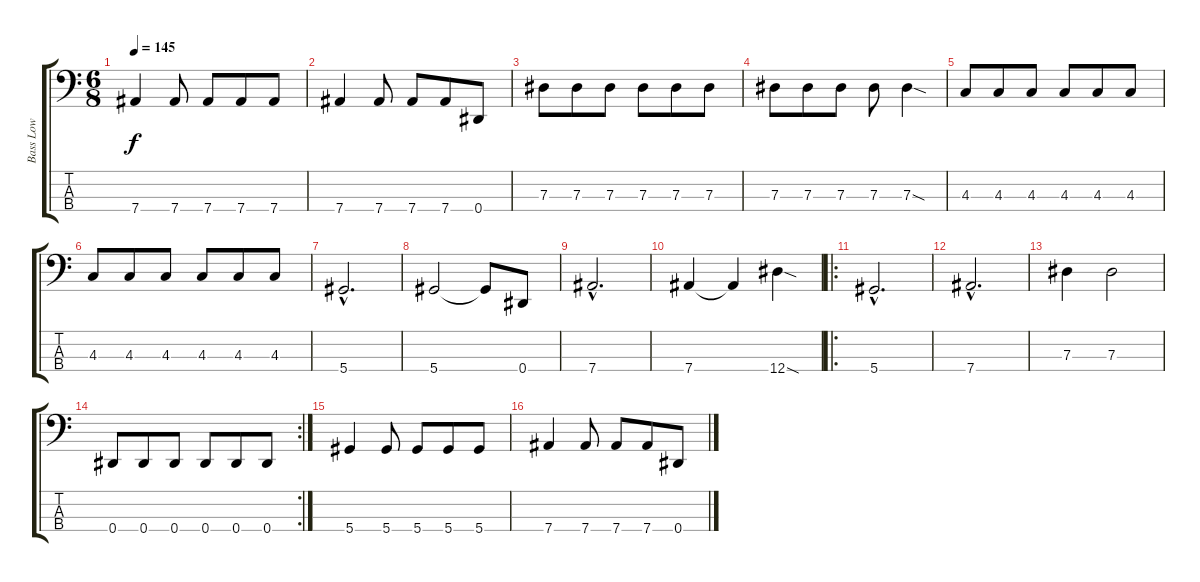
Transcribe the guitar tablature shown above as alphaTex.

\track ("Bass Low" "Bass Low") {instrument electricbassfinger}
\staff {score tabs}
\tuning (Gb2 Db2 Ab1 Eb1) {hide}
\ts (6 8)
\tempo 145
\clef f4
\ks c
7.4.4{dy f} 7.4.8 7.4.8 7.4.8 7.4.8 |
7.4.4 7.4.8 7.4.8 7.4.8 0.4.8 |
7.3.8 7.3.8 7.3.8 7.3.8 7.3.8 7.3.8 |
7.3.8 7.3.8 7.3.8 7.3.8 7.3{sod}.4 |
4.3.8 4.3.8 4.3.8 4.3.8 4.3.8 4.3.8 |
4.3.8 4.3.8 4.3.8 4.3.8 4.3.8 4.3.8 |
5.4{hac}.2{d} |
5.4.2 5.4{t}.8 0.4.8 |
7.4{hac}.2{d} |
7.4.4 7.4{t}.4 12.4{sod}.4 |
\ro
5.4{hac}.2{d} |
7.4{hac}.2{d} |
7.3.4 7.3.2 |
\rc 2
0.4.8 0.4.8 0.4.8 0.4.8 0.4.8 0.4.8 |
5.4.4 5.4.8 5.4.8 5.4.8 5.4.8 |
7.4.4 7.4.8 7.4.8 7.4.8 0.4.8
